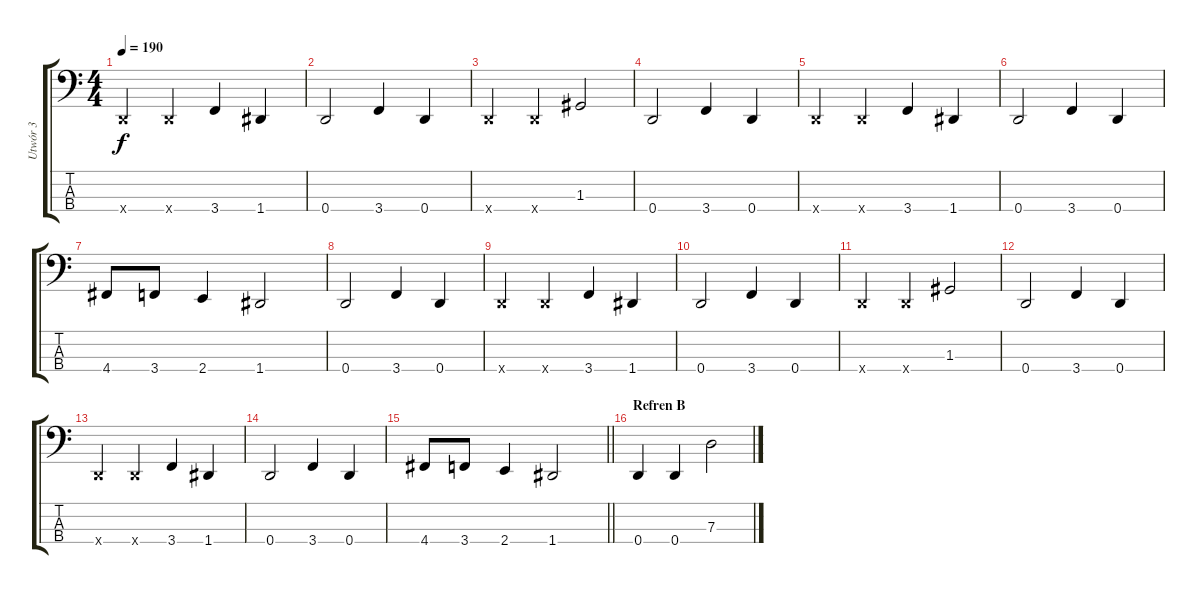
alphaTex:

\track ("Utwór 3" "Utwór 3") {instrument electricbassfinger}
\staff {score tabs}
\tuning (F2 C2 G1 D1) {hide}
\ts (4 4)
\tempo 190
\clef f4
\ks c
0.4{x}.4{dy f} 0.4{x}.4 3.4.4 1.4.4 |
0.4.2 3.4.4 0.4.4 |
0.4{x}.4 0.4{x}.4 1.3.2 |
0.4.2 3.4.4 0.4.4 |
0.4{x}.4 0.4{x}.4 3.4.4 1.4.4 |
0.4.2 3.4.4 0.4.4 |
4.4.8 3.4.8 2.4.4 1.4.2 |
0.4.2 3.4.4 0.4.4 |
0.4{x}.4 0.4{x}.4 3.4.4 1.4.4 |
0.4.2 3.4.4 0.4.4 |
0.4{x}.4 0.4{x}.4 1.3.2 |
0.4.2 3.4.4 0.4.4 |
0.4{x}.4 0.4{x}.4 3.4.4 1.4.4 |
0.4.2 3.4.4 0.4.4 |
\barLineRight lightlight
4.4.8 3.4.8 2.4.4 1.4.2 |
\section ("" "Refren B")
0.4.4 0.4.4 7.3.2
